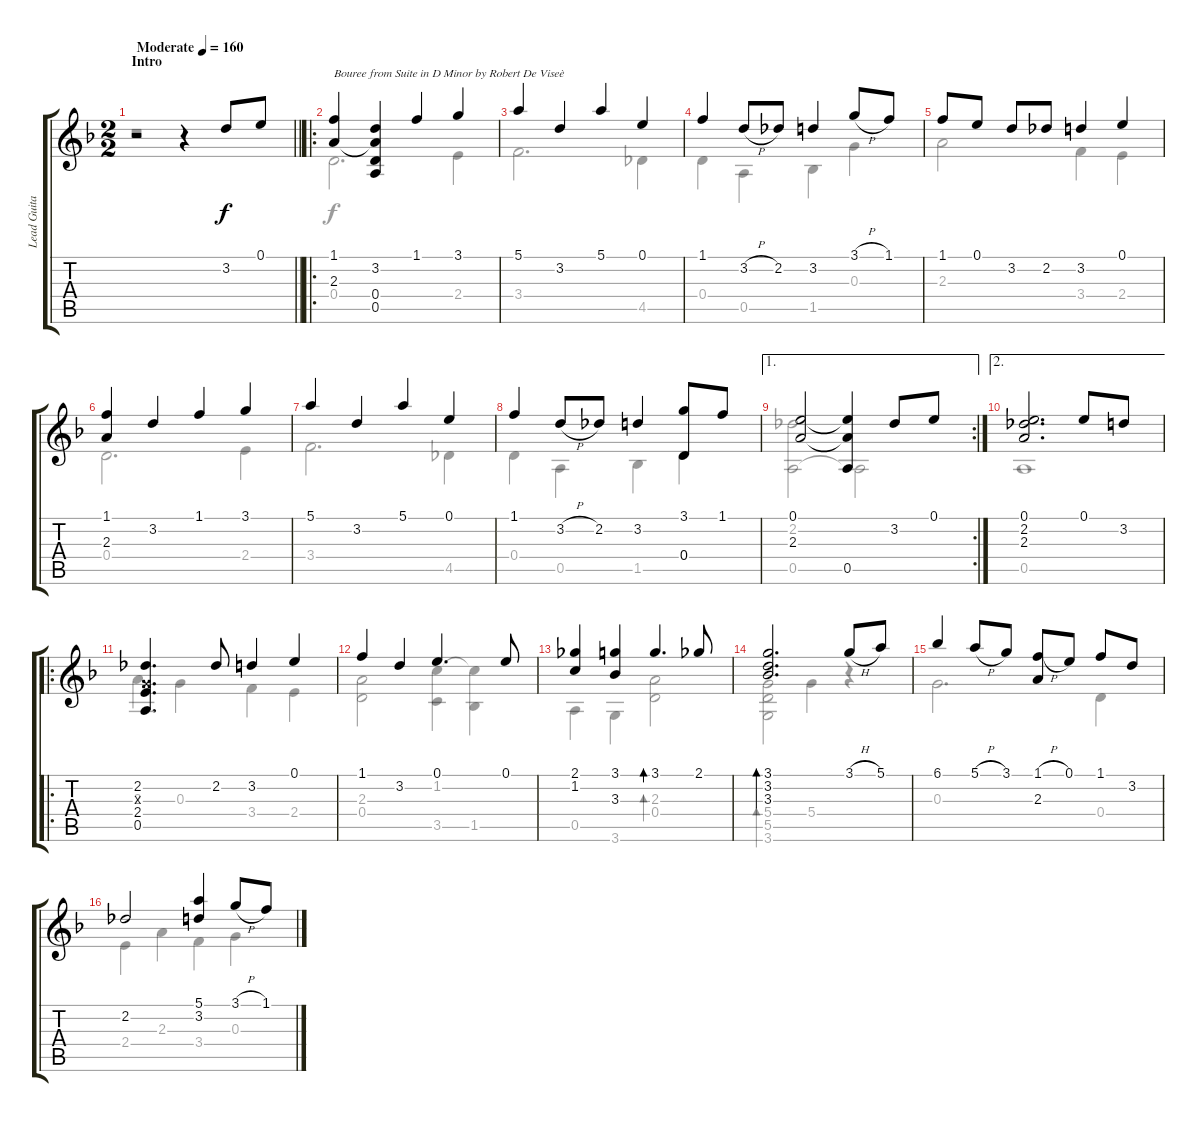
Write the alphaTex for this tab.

\track ("Lead Guitar" "Lead Guita") {instrument distortionguitar}
\staff {score tabs}
\tuning (E4 B3 G3 D3 A2 E2) {hide}
\voice
\ts (2 2)
\section ("" "Intro")
\tempo (160 "Moderate")
\clef g2
\barLineRight lightlight
\ks f
r.2{dy f instrument acousticguitarnylon} r.4 3.2.8 0.1.8 |
\ro
\section ("" "")
(1.1 2.3).4{txt "Bouree from Suite in D Minor by Robert De Viseè"} (3.2 2.3{t} 0.4 0.5).4 1.1.4 3.1.4 |
5.1.4 3.2.4 5.1.4 0.1.4 |
1.1.4 3.2{h}.8 2.2.8 3.2.4 3.1{h}.8 1.1.8 |
1.1.8 0.1.8 3.2.8 2.2.8 3.2.4 0.1.4 |
(1.1 2.3).4 3.2.4 1.1.4 3.1.4 |
5.1.4 3.2.4 5.1.4 0.1.4 |
1.1.4 3.2{h}.8 2.2.8 3.2.4 (3.1 0.4).8 1.1.8 |
\ae 1
\rc 2
(0.1 2.3).2 (0.1{t} 2.3{t} 0.5).4 3.2.8 0.1.8 |
\ae 2
(0.1 2.2 2.3).2{d} 0.1.8 3.2.8 |
\ro
(2.2 0.3{x} 2.4 0.5).4{d} 2.2.8 3.2.4 0.1.4 |
1.1.4 3.2.4 0.1.4{d} 0.1.8 |
(2.1 1.2).4 (3.1 3.3).4 3.1.4{d bd 30} 2.1.8 |
(3.1 3.2 3.3).2{d bd 30} 3.1{h}.8 5.1.8 |
6.1.4 5.1{h}.8 3.1.8 (1.1{h} 2.3).8 0.1.8 1.1.8 3.2.8 |
2.2.2 (5.1 3.2).4 3.1{h}.8 1.1.8
\voice
\clef g2
\ottava regular
\simile none
\barLineRight lightlight
\ks f
r.1{dy f} |
0.4.2{d} 2.4.4 |
3.4.2{d} 4.5.4 |
0.4.4 0.5.4 1.5.4 0.3.4 |
2.3.2 3.4.4 2.4.4 |
0.4.2{d} 2.4.4 |
3.4.2{d} 4.5.4 |
0.4.4 0.5.4 1.5.4 0.4.4 |
(2.2 0.5).2 0.5{t}.2 |
0.5.1 |
2.3.4 0.3.4 3.4.4 2.4.4 |
(2.3 0.4).2 (1.2 3.5).4 (1.2{t} 1.5).4 |
0.5.4 3.6.4 (2.3 0.4).2{bd 30} |
(5.4 5.5 3.6).2{bd 30} 5.4.4 r.4 |
0.3.2{d} 0.4.4 |
2.4.4 2.3.4 3.4.4 0.3.4
